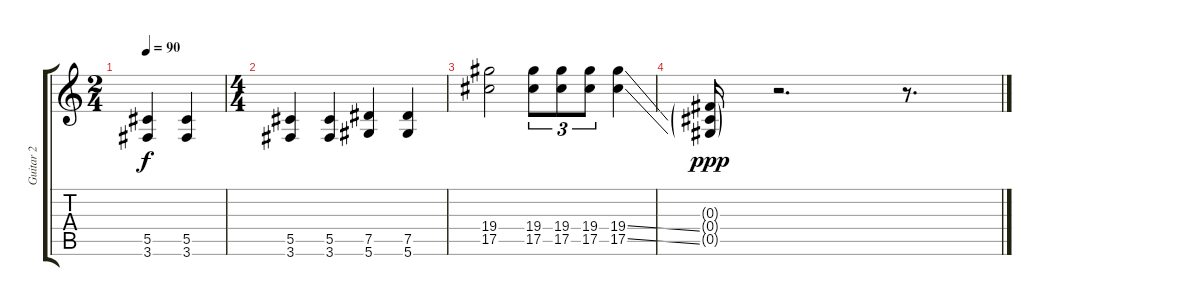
\track ("Guitar 2" "Guitar 2") {instrument distortionguitar}
\staff {score tabs}
\tuning (Eb4 Bb3 Gb3 Db3 Ab2 Eb2) {hide}
\ts (2 4)
\tempo 90
\clef g2
\ks c
(5.5 3.6).4{dy f} (5.5 3.6).4 |
\ts (4 4)
(5.5 3.6).4 (5.5 3.6).4 (7.5 5.6).4 (7.5 5.6).4 |
(19.4 17.5).2 (19.4 17.5).8{tu (3 2)} (19.4 17.5).8{tu (3 2)} (19.4 17.5).8{tu (3 2)} (19.4{ss} 17.5{ss}).4 |
(0.3{g} 0.4{g} 0.5{g}).16{dy ppp} r.2{d} r.8{d}
